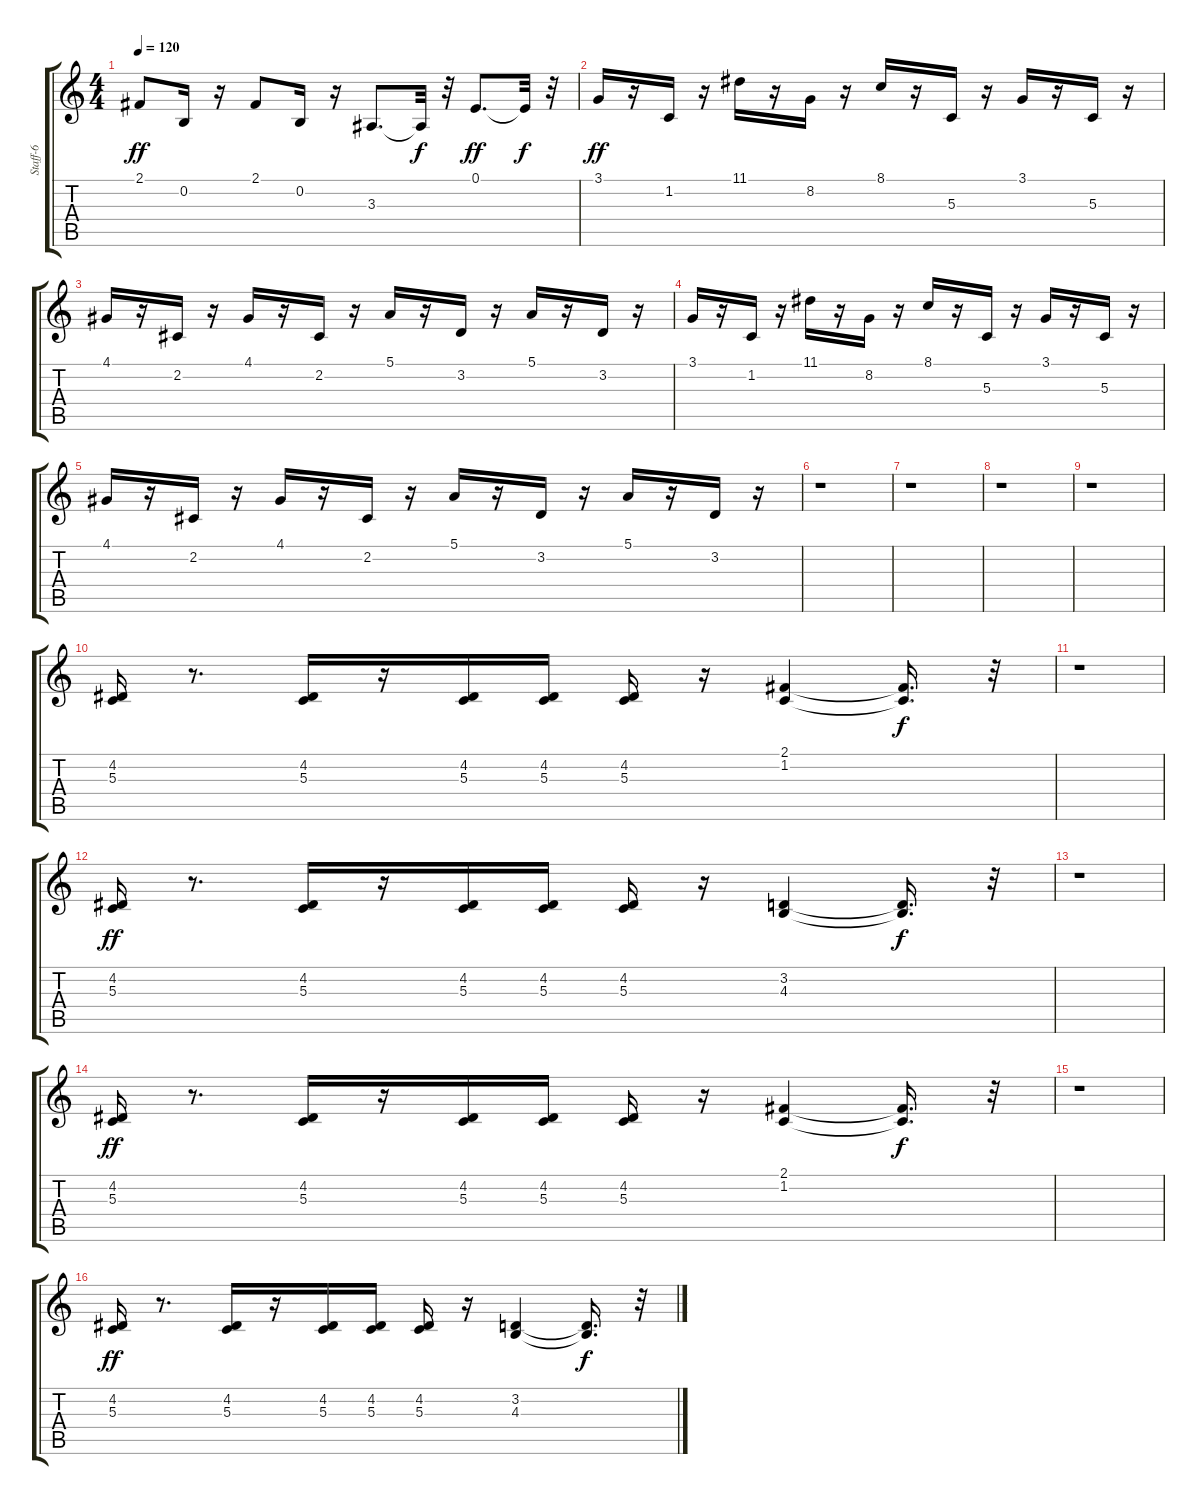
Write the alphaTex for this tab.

\track ("Staff-6" "Staff-6") {instrument frenchhorn}
\staff {score tabs}
\tuning (E4 B3 G3 D3 A2 E2) {hide}
\ts (4 4)
\tempo 120
\clef g2
\ks c
2.1.8{dy ff} 0.2.16 r.16 2.1.8 0.2.16 r.16 3.3.8{d} 3.3{t}.32{dy f} r.32 0.1.8{d dy ff} 0.1{t}.32{dy f} r.32 |
3.1.16{dy ff} r.16 1.2.16 r.16 11.1.16 r.16 8.2.16 r.16 8.1.16 r.16 5.3.16 r.16 3.1.16 r.16 5.3.16 r.16 |
4.1.16 r.16 2.2.16 r.16 4.1.16 r.16 2.2.16 r.16 5.1.16 r.16 3.2.16 r.16 5.1.16 r.16 3.2.16 r.16 |
3.1.16 r.16 1.2.16 r.16 11.1.16 r.16 8.2.16 r.16 8.1.16 r.16 5.3.16 r.16 3.1.16 r.16 5.3.16 r.16 |
4.1.16 r.16 2.2.16 r.16 4.1.16 r.16 2.2.16 r.16 5.1.16 r.16 3.2.16 r.16 5.1.16 r.16 3.2.16 r.16 |
r.1 |
r.1 |
r.1 |
r.1 |
(4.2 5.3).16 r.8{d} (4.2 5.3).16 r.16 (4.2 5.3).16 (4.2 5.3).16 (4.2 5.3).16 r.16 (2.1 1.2).4 (2.1{t} 1.2{t}).16{d dy f} r.32 |
r.1 |
(4.2 5.3).16{dy ff} r.8{d} (4.2 5.3).16 r.16 (4.2 5.3).16 (4.2 5.3).16 (4.2 5.3).16 r.16 (3.2 4.3).4 (3.2{t} 4.3{t}).16{d dy f} r.32 |
r.1 |
(4.2 5.3).16{dy ff} r.8{d} (4.2 5.3).16 r.16 (4.2 5.3).16 (4.2 5.3).16 (4.2 5.3).16 r.16 (2.1 1.2).4 (2.1{t} 1.2{t}).16{d dy f} r.32 |
r.1 |
(4.2 5.3).16{dy ff} r.8{d} (4.2 5.3).16 r.16 (4.2 5.3).16 (4.2 5.3).16 (4.2 5.3).16 r.16 (3.2 4.3).4 (3.2{t} 4.3{t}).16{d dy f} r.32
